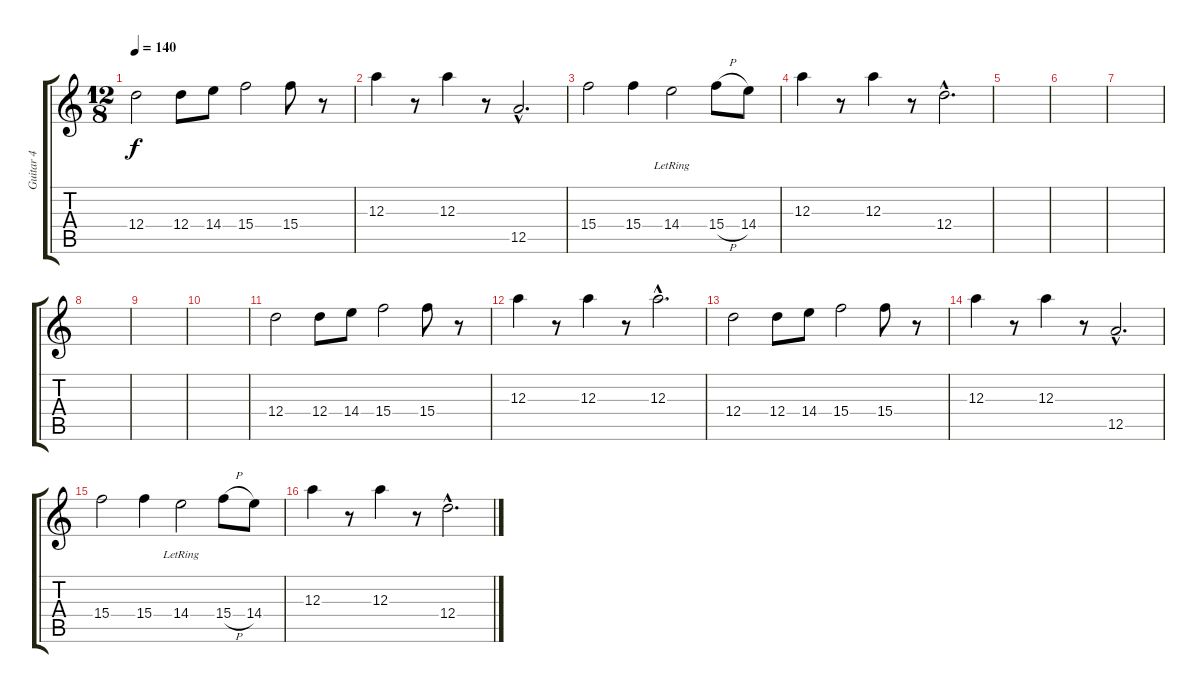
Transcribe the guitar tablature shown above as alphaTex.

\track ("Guitar 4" "Guitar 4") {instrument overdrivenguitar}
\staff {score tabs}
\tuning (D4 D4 A3 D3 A2 D2) {hide}
\ts (12 8)
\tempo 140
\clef g2
\ks c
12.4.2{dy f} 12.4.8 14.4.8 15.4.2 15.4.8 r.8 |
12.3.4 r.8 12.3.4 r.8 12.5{hac}.2{d} |
15.4.2 15.4.4 14.4{lr}.2 15.4{h}.8 14.4.8 |
12.3.4 r.8 12.3.4 r.8 12.4{hac}.2{d} |
|
|
|
|
|
|
12.4.2 12.4.8 14.4.8 15.4.2 15.4.8 r.8 |
12.3.4 r.8 12.3.4 r.8 12.3{hac}.2{d} |
12.4.2 12.4.8 14.4.8 15.4.2 15.4.8 r.8 |
12.3.4 r.8 12.3.4 r.8 12.5{hac}.2{d} |
15.4.2 15.4.4 14.4{lr}.2 15.4{h}.8 14.4.8 |
12.3.4 r.8 12.3.4 r.8 12.4{hac}.2{d}
